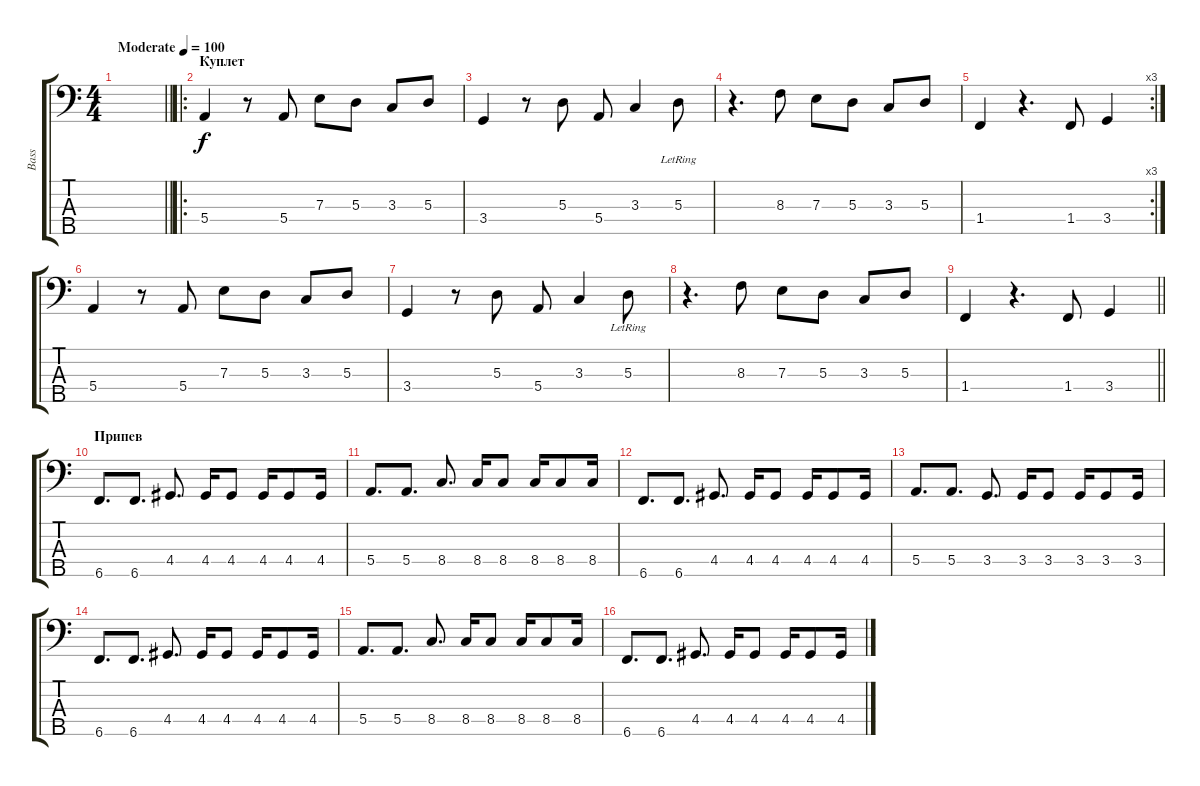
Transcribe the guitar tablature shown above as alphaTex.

\track ("Bass" "Bass") {instrument electricbasspick}
\staff {score tabs}
\tuning (G2 D2 A1 E1 B0) {hide}
\ts (4 4)
\tempo (100 "Moderate")
\clef f4
\barLineRight lightlight
\ks c
|
\ro
\section ("" "Куплет")
5.4.4 r.8 5.4.8 7.3.8 5.3.8 3.3.8 5.3.8 |
3.4.4 r.8 5.3.8 5.4.8 3.3.4 5.3{lr}.8 |
r.4{d} 8.3.8 7.3.8 5.3.8 3.3.8 5.3.8 |
\rc 3
1.4.4 r.4{d} 1.4.8 3.4.4 |
5.4.4 r.8 5.4.8 7.3.8 5.3.8 3.3.8 5.3.8 |
3.4.4 r.8 5.3.8 5.4.8 3.3.4 5.3{lr}.8 |
r.4{d} 8.3.8 7.3.8 5.3.8 3.3.8 5.3.8 |
\barLineRight lightlight
1.4.4 r.4{d} 1.4.8 3.4.4 |
\section ("" "Припев")
6.5.8{d} 6.5.8{d} 4.4.8{d} 4.4.16 4.4.8 4.4.16 4.4.8 4.4.16 |
5.4.8{d} 5.4.8{d} 8.4.8{d} 8.4.16 8.4.8 8.4.16 8.4.8 8.4.16 |
6.5.8{d} 6.5.8{d} 4.4.8{d} 4.4.16 4.4.8 4.4.16 4.4.8 4.4.16 |
5.4.8{d} 5.4.8{d} 3.4.8{d} 3.4.16 3.4.8 3.4.16 3.4.8 3.4.16 |
6.5.8{d} 6.5.8{d} 4.4.8{d} 4.4.16 4.4.8 4.4.16 4.4.8 4.4.16 |
5.4.8{d} 5.4.8{d} 8.4.8{d} 8.4.16 8.4.8 8.4.16 8.4.8 8.4.16 |
6.5.8{d} 6.5.8{d} 4.4.8{d} 4.4.16 4.4.8 4.4.16 4.4.8 4.4.16
